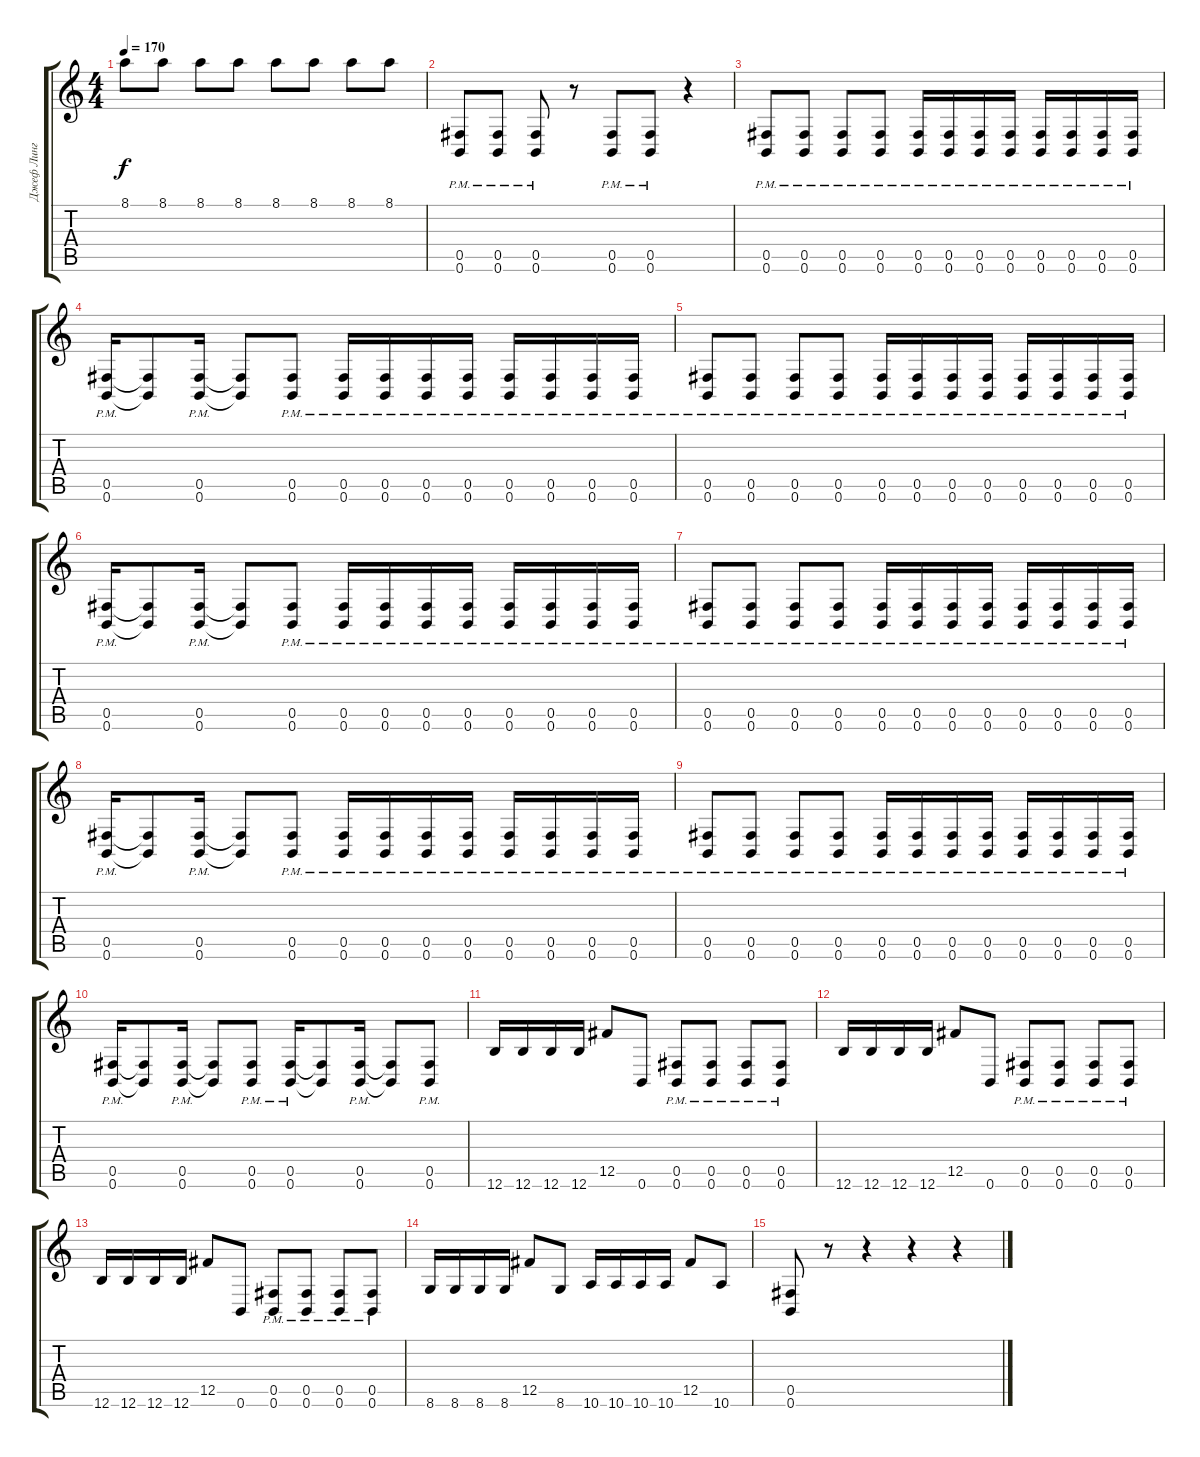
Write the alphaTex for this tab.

\track ("Джеф Линг" "Джеф Линг") {instrument distortionguitar}
\staff {score tabs}
\tuning (Db4 Ab3 E3 B2 Gb2 B1) {hide}
\ts (4 4)
\tempo 170
\clef g2
\ks c
8.1{t}.8{dy f} 8.1.8 8.1.8 8.1.8 8.1.8 8.1.8 8.1.8 8.1.8 |
(0.5{pm} 0.6{pm}).8 (0.5{pm} 0.6{pm}).8 (0.5{pm} 0.6{pm}).8 r.8 (0.5{pm} 0.6{pm}).8 (0.5{pm} 0.6{pm}).8 r.4 |
(0.5{pm} 0.6{pm}).8 (0.5{pm} 0.6{pm}).8 (0.5{pm} 0.6{pm}).8 (0.5{pm} 0.6{pm}).8 (0.5{pm} 0.6{pm}).16 (0.5{pm} 0.6{pm}).16 (0.5{pm} 0.6{pm}).16 (0.5{pm} 0.6{pm}).16 (0.5{pm} 0.6{pm}).16 (0.5{pm} 0.6{pm}).16 (0.5{pm} 0.6{pm}).16 (0.5{pm} 0.6{pm}).16 |
(0.5{pm} 0.6{pm}).16 (0.5{t} 0.6{t}).8 (0.5{pm} 0.6{pm}).16 (0.5{t} 0.6{t}).8 (0.5{pm} 0.6{pm}).8 (0.5{pm} 0.6{pm}).16 (0.5{pm} 0.6{pm}).16 (0.5{pm} 0.6{pm}).16 (0.5{pm} 0.6{pm}).16 (0.5{pm} 0.6{pm}).16 (0.5{pm} 0.6{pm}).16 (0.5{pm} 0.6{pm}).16 (0.5{pm} 0.6{pm}).16 |
(0.5{pm} 0.6{pm}).8 (0.5{pm} 0.6{pm}).8 (0.5{pm} 0.6{pm}).8 (0.5{pm} 0.6{pm}).8 (0.5{pm} 0.6{pm}).16 (0.5{pm} 0.6{pm}).16 (0.5{pm} 0.6{pm}).16 (0.5{pm} 0.6{pm}).16 (0.5{pm} 0.6{pm}).16 (0.5{pm} 0.6{pm}).16 (0.5{pm} 0.6{pm}).16 (0.5{pm} 0.6{pm}).16 |
(0.5{pm} 0.6{pm}).16 (0.5{t} 0.6{t}).8 (0.5{pm} 0.6{pm}).16 (0.5{t} 0.6{t}).8 (0.5{pm} 0.6{pm}).8 (0.5{pm} 0.6{pm}).16 (0.5{pm} 0.6{pm}).16 (0.5{pm} 0.6{pm}).16 (0.5{pm} 0.6{pm}).16 (0.5{pm} 0.6{pm}).16 (0.5{pm} 0.6{pm}).16 (0.5{pm} 0.6{pm}).16 (0.5{pm} 0.6{pm}).16 |
(0.5{pm} 0.6{pm}).8 (0.5{pm} 0.6{pm}).8 (0.5{pm} 0.6{pm}).8 (0.5{pm} 0.6{pm}).8 (0.5{pm} 0.6{pm}).16 (0.5{pm} 0.6{pm}).16 (0.5{pm} 0.6{pm}).16 (0.5{pm} 0.6{pm}).16 (0.5{pm} 0.6{pm}).16 (0.5{pm} 0.6{pm}).16 (0.5{pm} 0.6{pm}).16 (0.5{pm} 0.6{pm}).16 |
(0.5{pm} 0.6{pm}).16 (0.5{t} 0.6{t}).8 (0.5{pm} 0.6{pm}).16 (0.5{t} 0.6{t}).8 (0.5{pm} 0.6{pm}).8 (0.5{pm} 0.6{pm}).16 (0.5{pm} 0.6{pm}).16 (0.5{pm} 0.6{pm}).16 (0.5{pm} 0.6{pm}).16 (0.5{pm} 0.6{pm}).16 (0.5{pm} 0.6{pm}).16 (0.5{pm} 0.6{pm}).16 (0.5{pm} 0.6{pm}).16 |
(0.5{pm} 0.6{pm}).8 (0.5{pm} 0.6{pm}).8 (0.5{pm} 0.6{pm}).8 (0.5{pm} 0.6{pm}).8 (0.5{pm} 0.6{pm}).16 (0.5{pm} 0.6{pm}).16 (0.5{pm} 0.6{pm}).16 (0.5{pm} 0.6{pm}).16 (0.5{pm} 0.6{pm}).16 (0.5{pm} 0.6{pm}).16 (0.5{pm} 0.6{pm}).16 (0.5{pm} 0.6{pm}).16 |
(0.5{pm} 0.6{pm}).16 (0.5{t} 0.6{t}).8 (0.5{pm} 0.6{pm}).16 (0.5{t} 0.6{t}).8 (0.5{pm} 0.6{pm}).8 (0.5{pm} 0.6{pm}).16 (0.5{t} 0.6{t}).8 (0.5{pm} 0.6{pm}).16 (0.5{t} 0.6{t}).8 (0.5{pm} 0.6{pm}).8 |
12.6.16 12.6.16 12.6.16 12.6.16 12.5.8 0.6.8 (0.5{pm} 0.6{pm}).8 (0.5{pm} 0.6{pm}).8 (0.5{pm} 0.6{pm}).8 (0.5{pm} 0.6{pm}).8 |
12.6.16 12.6.16 12.6.16 12.6.16 12.5.8 0.6.8 (0.5{pm} 0.6{pm}).8 (0.5{pm} 0.6{pm}).8 (0.5{pm} 0.6{pm}).8 (0.5{pm} 0.6{pm}).8 |
12.6.16 12.6.16 12.6.16 12.6.16 12.5.8 0.6.8 (0.5{pm} 0.6{pm}).8 (0.5{pm} 0.6{pm}).8 (0.5{pm} 0.6{pm}).8 (0.5{pm} 0.6{pm}).8 |
8.6.16 8.6.16 8.6.16 8.6.16 12.5.8 8.6.8 10.6.16 10.6.16 10.6.16 10.6.16 12.5.8 10.6.8 |
(0.5 0.6).8 r.8 r.4 r.4 r.4
